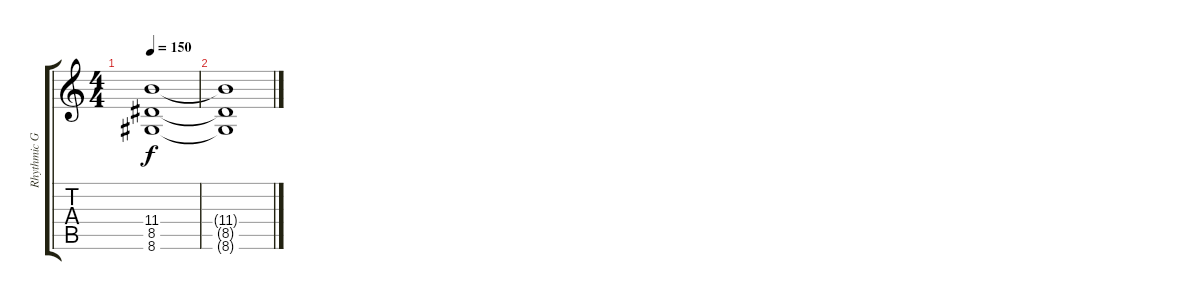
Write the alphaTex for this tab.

\track ("Rhythmic Guitar (Drop C)" "Rhythmic G") {instrument distortionguitar}
\staff {score tabs}
\tuning (D4 A3 F3 C3 G2 C2) {hide}
\ts (4 4)
\tempo 150
\clef g2
\ks c
(11.4{t} 8.5{t} 8.6{t}).1{dy f} |
(11.4{t} 8.5{t} 8.6{t}).1
